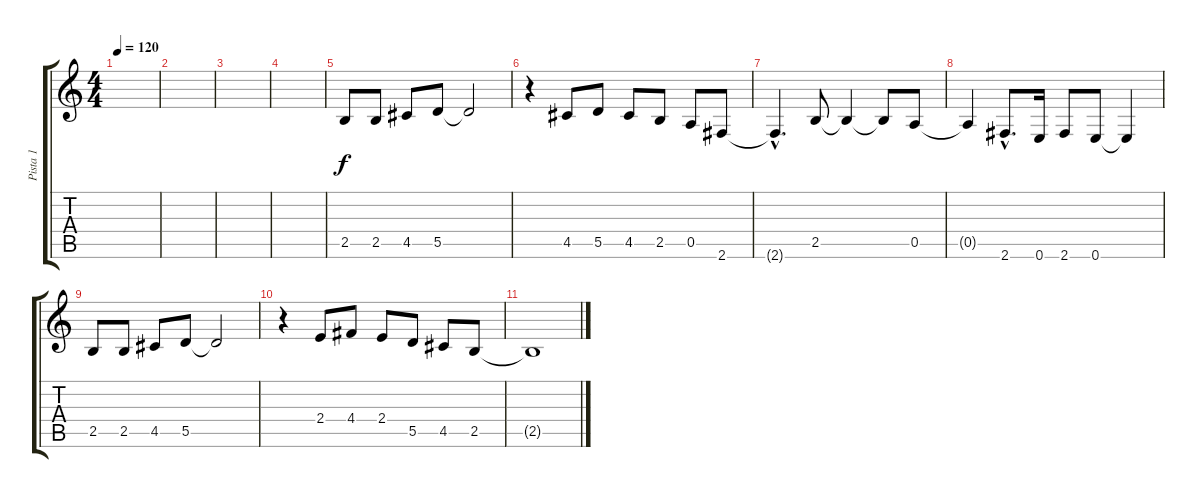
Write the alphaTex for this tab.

\track ("Pista 1" "Pista 1") {instrument distortionguitar}
\staff {score tabs}
\tuning (E4 B3 G3 D3 A2 E2) {hide}
\ts (4 4)
\tempo 120
\clef g2
\ks c
|
|
|
|
2.5.8 2.5.8 4.5.8 5.5.8 5.5{t}.2 |
r.4 4.5.8 5.5.8 4.5.8 2.5.8 0.5.8 2.6.8 |
2.6{hac t}.4{d} 2.5.8 2.5{t}.4 2.5{t}.8 0.5.8 |
0.5{t}.4 2.6{hac}.8{d} 0.6.16 2.6.8 0.6.8 0.6{t}.4 |
2.5.8 2.5.8 4.5.8 5.5.8 5.5{t}.2 |
r.4 2.4.8 4.4.8 2.4.8 5.5.8 4.5.8 2.5.8 |
2.5{t}.1
